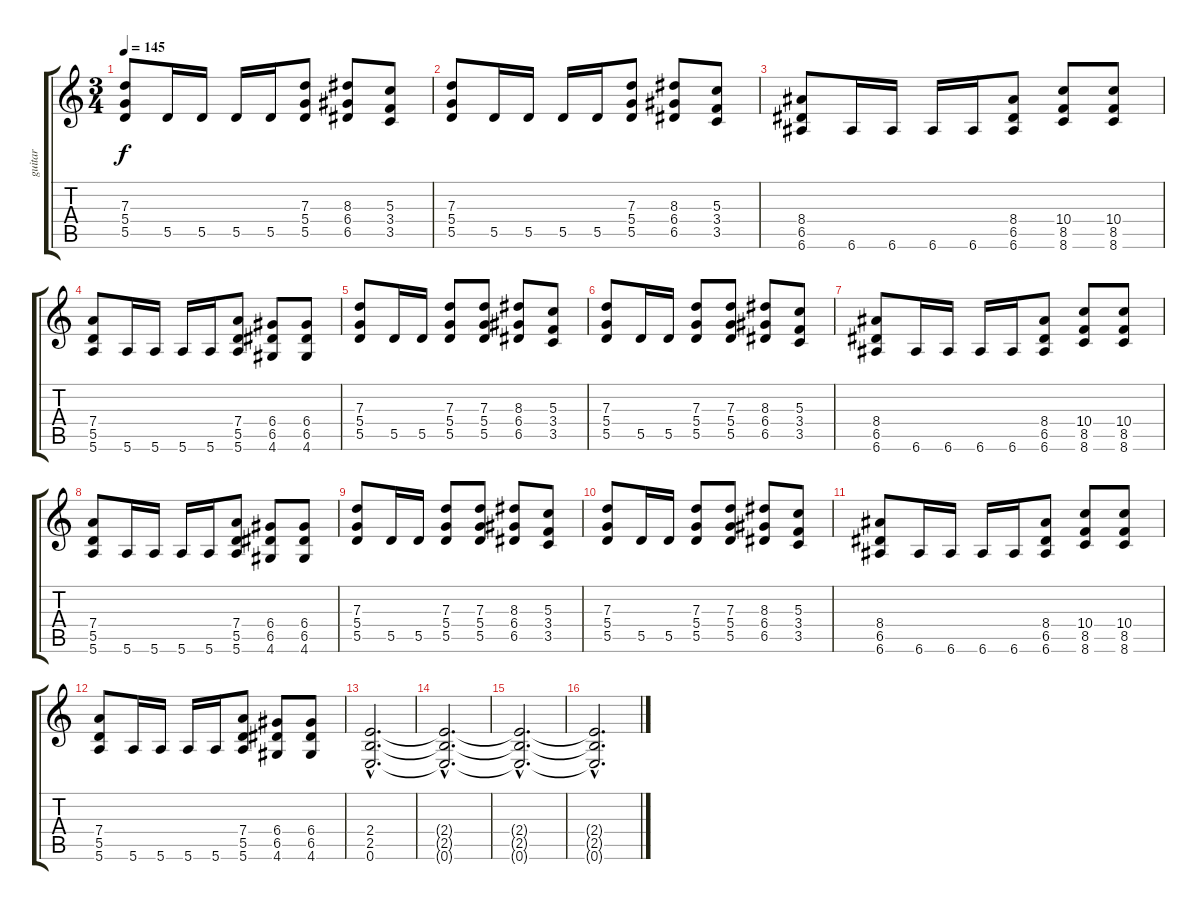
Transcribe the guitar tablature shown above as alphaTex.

\track ("guitar" "guitar") {instrument distortionguitar}
\staff {score tabs}
\tuning (E4 B3 G3 D3 A2 E2) {hide}
\ts (3 4)
\tempo 145
\clef g2
\ks c
(7.3 5.4 5.5).8{dy f} 5.5.16 5.5.16 5.5.16 5.5.16 (7.3 5.4 5.5).8 (8.3 6.4 6.5).8 (5.3 3.4 3.5).8 |
(7.3 5.4 5.5).8 5.5.16 5.5.16 5.5.16 5.5.16 (7.3 5.4 5.5).8 (8.3 6.4 6.5).8 (5.3 3.4 3.5).8 |
(8.4 6.5 6.6).8 6.6.16 6.6.16 6.6.16 6.6.16 (8.4 6.5 6.6).8 (10.4 8.5 8.6).8 (10.4 8.5 8.6).8 |
(7.4 5.5 5.6).8 5.6.16 5.6.16 5.6.16 5.6.16 (7.4 5.5 5.6).8 (6.4 6.5 4.6).8 (6.4 6.5 4.6).8 |
(7.3 5.4 5.5).8 5.5.16 5.5.16 (7.3 5.4 5.5).8 (7.3 5.4 5.5).8 (8.3 6.4 6.5).8 (5.3 3.4 3.5).8 |
(7.3 5.4 5.5).8 5.5.16 5.5.16 (7.3 5.4 5.5).8 (7.3 5.4 5.5).8 (8.3 6.4 6.5).8 (5.3 3.4 3.5).8 |
(8.4 6.5 6.6).8 6.6.16 6.6.16 6.6.16 6.6.16 (8.4 6.5 6.6).8 (10.4 8.5 8.6).8 (10.4 8.5 8.6).8 |
(7.4 5.5 5.6).8 5.6.16 5.6.16 5.6.16 5.6.16 (7.4 5.5 5.6).8 (6.4 6.5 4.6).8 (6.4 6.5 4.6).8 |
(7.3 5.4 5.5).8 5.5.16 5.5.16 (7.3 5.4 5.5).8 (7.3 5.4 5.5).8 (8.3 6.4 6.5).8 (5.3 3.4 3.5).8 |
(7.3 5.4 5.5).8 5.5.16 5.5.16 (7.3 5.4 5.5).8 (7.3 5.4 5.5).8 (8.3 6.4 6.5).8 (5.3 3.4 3.5).8 |
(8.4 6.5 6.6).8 6.6.16 6.6.16 6.6.16 6.6.16 (8.4 6.5 6.6).8 (10.4 8.5 8.6).8 (10.4 8.5 8.6).8 |
(7.4 5.5 5.6).8 5.6.16 5.6.16 5.6.16 5.6.16 (7.4 5.5 5.6).8 (6.4 6.5 4.6).8 (6.4 6.5 4.6).8 |
(2.4{hac} 2.5{hac} 0.6{hac}).2{d} |
(2.4{hac t} 2.5{hac t} 0.6{hac t}).2{d} |
(2.4{hac t} 2.5{hac t} 0.6{hac t}).2{d} |
(2.4{hac t} 2.5{hac t} 0.6{hac t}).2{d}
